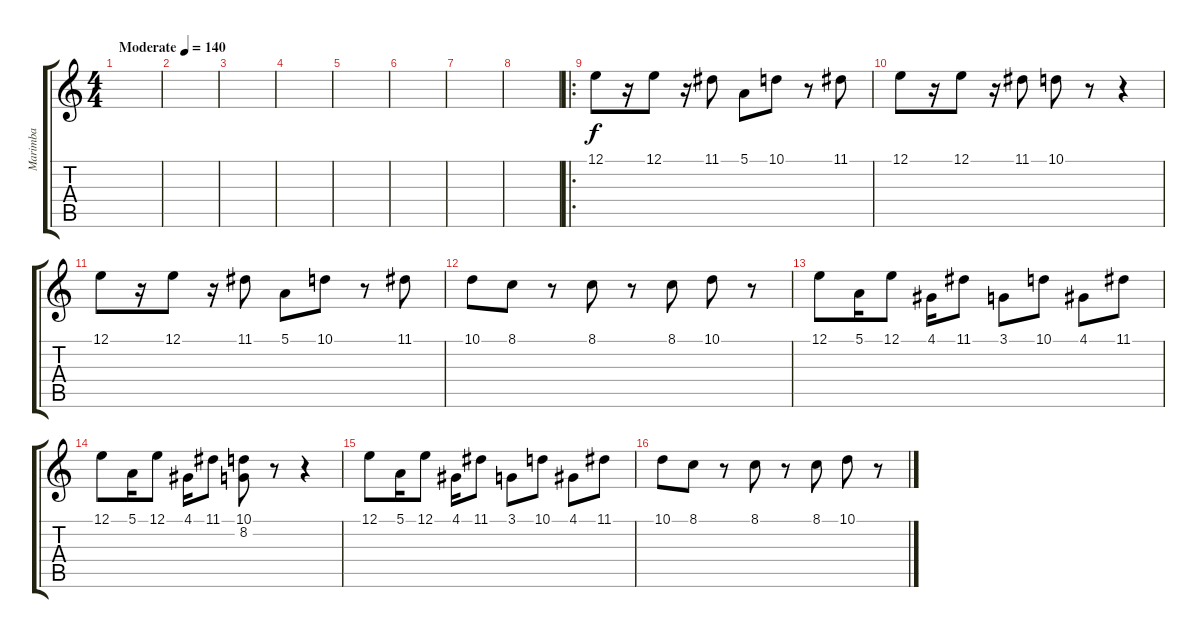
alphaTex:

\track ("Marimba" "Marimba") {instrument marimba}
\staff {score tabs}
\tuning (E4 B3 G3 D3 A2 E2) {hide}
\ts (4 4)
\tempo (140 "Moderate")
\clef g2
\ks c
|
|
|
|
|
|
|
|
\ro
12.1.8 r.16 12.1.8 r.16 11.1.8 5.1.8 10.1.8 r.8 11.1.8 |
12.1.8 r.16 12.1.8 r.16 11.1.8 10.1.8 r.8 r.4 |
12.1.8 r.16 12.1.8 r.16 11.1.8 5.1.8 10.1.8 r.8 11.1.8 |
10.1.8 8.1.8 r.8 8.1.8 r.8 8.1.8 10.1.8 r.8 |
12.1.8 5.1.16 12.1.8 4.1.16 11.1.8 3.1.8 10.1.8 4.1.8 11.1.8 |
12.1.8 5.1.16 12.1.8 4.1.16 11.1.8 (10.1 8.2).8 r.8 r.4 |
12.1.8 5.1.16 12.1.8 4.1.16 11.1.8 3.1.8 10.1.8 4.1.8 11.1.8 |
10.1.8 8.1.8 r.8 8.1.8 r.8 8.1.8 10.1.8 r.8
